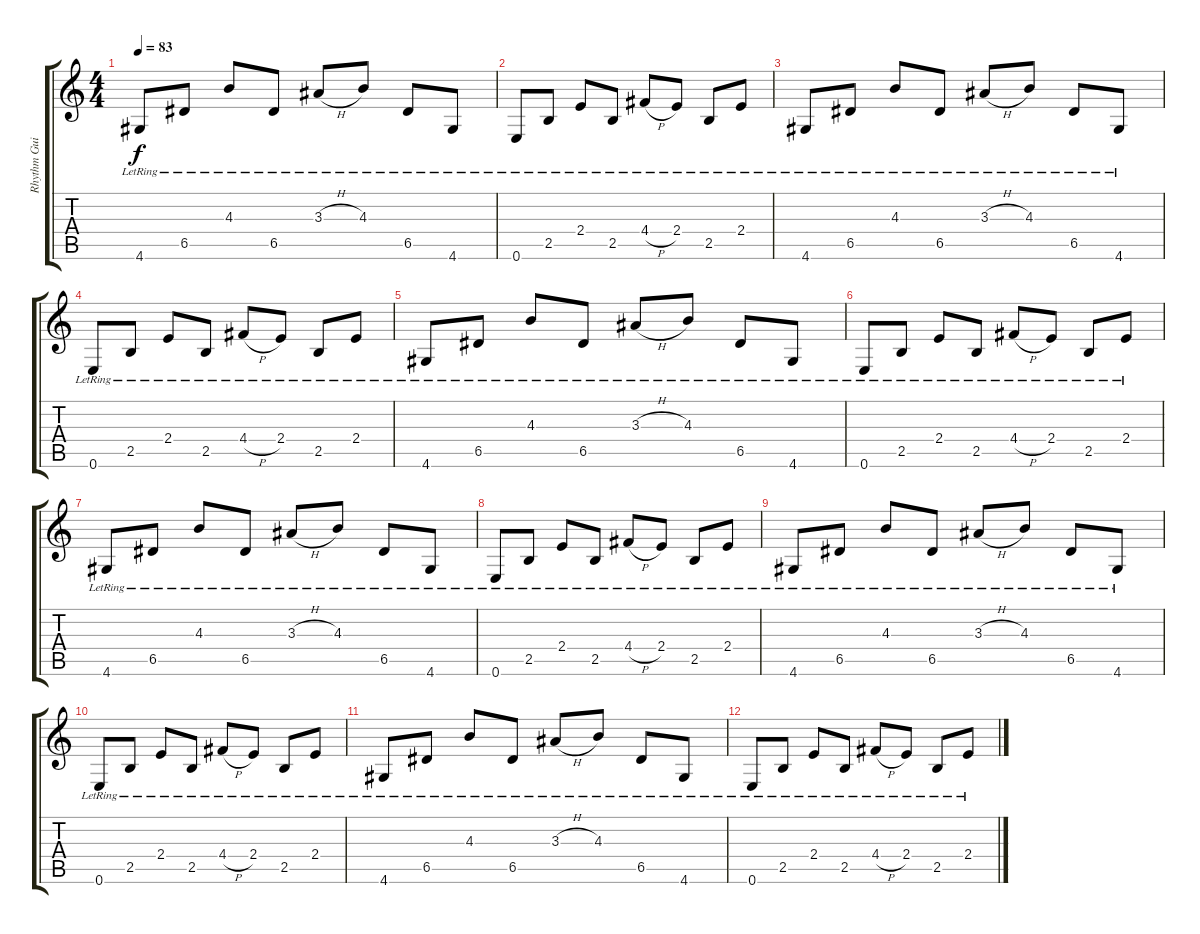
\track ("Rhythm Guit" "Rhythm Gui") {instrument electricguitarjazz}
\staff {score tabs}
\tuning (E4 B3 G3 D3 A2 E2) {hide}
\ts (4 4)
\tempo 83
\clef g2
\ks c
4.6{lr}.8{dy f} 6.5{lr}.8 4.3{lr}.8 6.5{lr}.8 3.3{h lr}.8 4.3{lr}.8 6.5{lr}.8 4.6{lr}.8 |
0.6{lr}.8 2.5{lr}.8 2.4{lr}.8 2.5{lr}.8 4.4{h lr}.8 2.4{lr}.8 2.5{lr}.8 2.4{lr}.8 |
4.6{lr}.8 6.5{lr}.8 4.3{lr}.8 6.5{lr}.8 3.3{h lr}.8 4.3{lr}.8 6.5{lr}.8 4.6{lr}.8 |
0.6{lr}.8 2.5{lr}.8 2.4{lr}.8 2.5{lr}.8 4.4{h lr}.8 2.4{lr}.8 2.5{lr}.8 2.4{lr}.8 |
4.6{lr}.8 6.5{lr}.8 4.3{lr}.8 6.5{lr}.8 3.3{h lr}.8 4.3{lr}.8 6.5{lr}.8 4.6{lr}.8 |
0.6{lr}.8 2.5{lr}.8 2.4{lr}.8 2.5{lr}.8 4.4{h lr}.8 2.4{lr}.8 2.5{lr}.8 2.4{lr}.8 |
4.6{lr}.8 6.5{lr}.8 4.3{lr}.8 6.5{lr}.8 3.3{h lr}.8 4.3{lr}.8 6.5{lr}.8 4.6{lr}.8 |
0.6{lr}.8 2.5{lr}.8 2.4{lr}.8 2.5{lr}.8 4.4{h lr}.8 2.4{lr}.8 2.5{lr}.8 2.4{lr}.8 |
4.6{lr}.8 6.5{lr}.8 4.3{lr}.8 6.5{lr}.8 3.3{h lr}.8 4.3{lr}.8 6.5{lr}.8 4.6{lr}.8 |
0.6{lr}.8 2.5{lr}.8 2.4{lr}.8 2.5{lr}.8 4.4{h lr}.8 2.4{lr}.8 2.5{lr}.8 2.4{lr}.8 |
4.6{lr}.8 6.5{lr}.8 4.3{lr}.8 6.5{lr}.8 3.3{h lr}.8 4.3{lr}.8 6.5{lr}.8 4.6{lr}.8 |
0.6{lr}.8 2.5{lr}.8 2.4{lr}.8 2.5{lr}.8 4.4{h lr}.8 2.4{lr}.8 2.5{lr}.8 2.4{lr}.8
